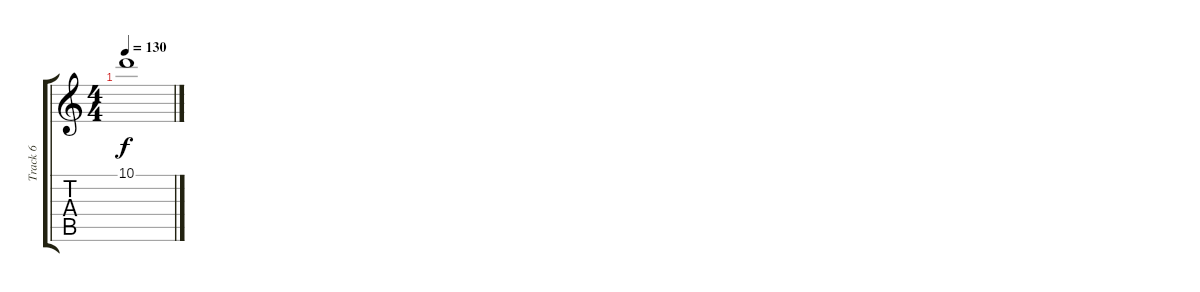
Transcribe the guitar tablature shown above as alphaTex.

\track ("Track 6" "Track 6") {instrument overdrivenguitar}
\staff {score tabs}
\tuning (E4 B3 G3 D3 A2 E2) {hide}
\ts (4 4)
\tempo 130
\clef g2
\ks c
10.1{t}.1{dy f}
